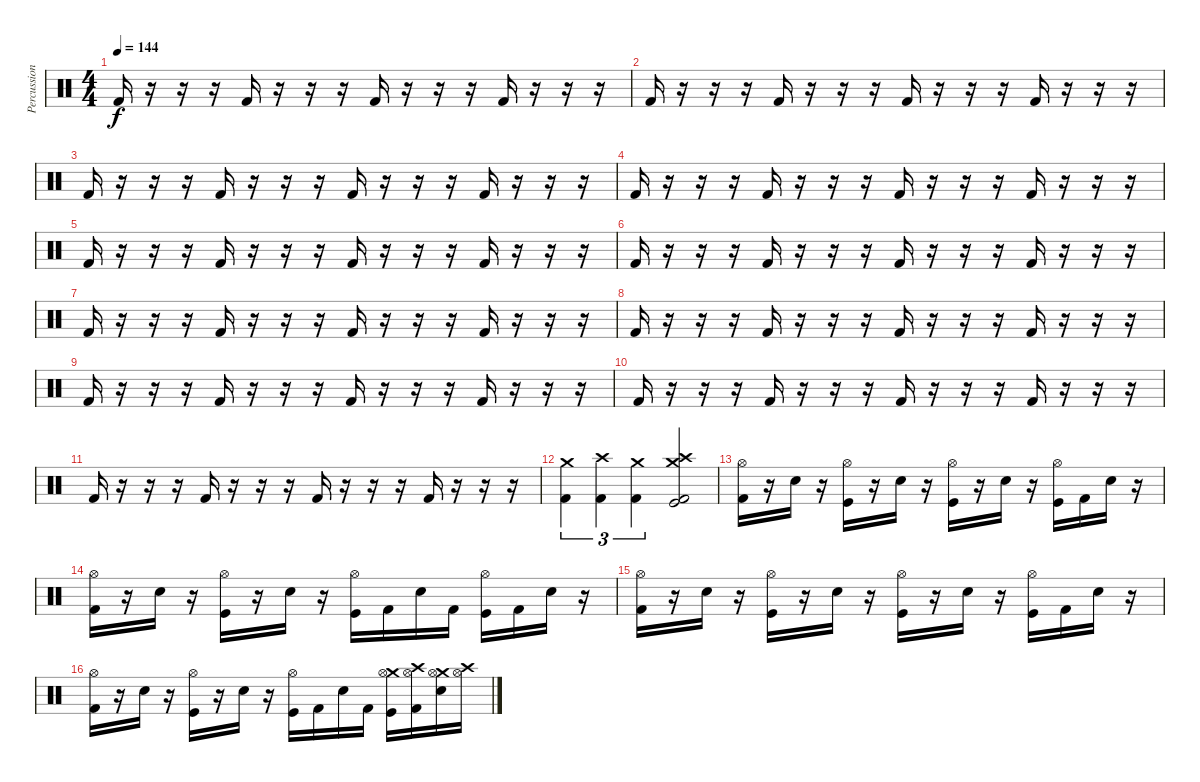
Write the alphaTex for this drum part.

\track ("Percussion" "Percussion") {instrument percussion}
\staff {score}
\articulation defaults
\ts (4 4)
\tempo 144
\clef neutral
\ks c "Kick (hit) 2".16{dy f}
r.16 r.16 r.16 "Kick (hit) 2".16 r.16 r.16 r.16 "Kick (hit) 2".16 r.16 r.16 r.16 "Kick (hit) 2".16 r.16 r.16 r.16 |
"Kick (hit) 2".16 r.16 r.16 r.16 "Kick (hit) 2".16 r.16 r.16 r.16 "Kick (hit) 2".16 r.16 r.16 r.16 "Kick (hit) 2".16 r.16 r.16 r.16 |
"Kick (hit) 2".16 r.16 r.16 r.16 "Kick (hit) 2".16 r.16 r.16 r.16 "Kick (hit) 2".16 r.16 r.16 r.16 "Kick (hit) 2".16 r.16 r.16 r.16 |
"Kick (hit) 2".16 r.16 r.16 r.16 "Kick (hit) 2".16 r.16 r.16 r.16 "Kick (hit) 2".16 r.16 r.16 r.16 "Kick (hit) 2".16 r.16 r.16 r.16 |
"Kick (hit) 2".16 r.16 r.16 r.16 "Kick (hit) 2".16 r.16 r.16 r.16 "Kick (hit) 2".16 r.16 r.16 r.16 "Kick (hit) 2".16 r.16 r.16 r.16 |
"Kick (hit) 2".16 r.16 r.16 r.16 "Kick (hit) 2".16 r.16 r.16 r.16 "Kick (hit) 2".16 r.16 r.16 r.16 "Kick (hit) 2".16 r.16 r.16 r.16 |
"Kick (hit) 2".16 r.16 r.16 r.16 "Kick (hit) 2".16 r.16 r.16 r.16 "Kick (hit) 2".16 r.16 r.16 r.16 "Kick (hit) 2".16 r.16 r.16 r.16 |
"Kick (hit) 2".16 r.16 r.16 r.16 "Kick (hit) 2".16 r.16 r.16 r.16 "Kick (hit) 2".16 r.16 r.16 r.16 "Kick (hit) 2".16 r.16 r.16 r.16 |
"Kick (hit) 2".16 r.16 r.16 r.16 "Kick (hit) 2".16 r.16 r.16 r.16 "Kick (hit) 2".16 r.16 r.16 r.16 "Kick (hit) 2".16 r.16 r.16 r.16 |
"Kick (hit) 2".16 r.16 r.16 r.16 "Kick (hit) 2".16 r.16 r.16 r.16 "Kick (hit) 2".16 r.16 r.16 r.16 "Kick (hit) 2".16 r.16 r.16 r.16 |
"Kick (hit) 2".16 r.16 r.16 r.16 "Kick (hit) 2".16 r.16 r.16 r.16 "Kick (hit) 2".16 r.16 r.16 r.16 "Kick (hit) 2".16 r.16 r.16 r.16 |
("Kick (hit) 2" "Crash medium (hit)").4{tu (3 2)} ("Kick (hit) 2" "Crash high (hit)").4{tu (3 2)} ("Kick (hit) 2" "Crash medium (hit)").4{tu (3 2)} ("Kick (hit) 2" "Kick (hit)" "Crash high (hit)" "Crash medium (hit)").2 |
("Kick (hit) 2" "Hi-Hat (open)").16 r.16 "Snare (hit) 2".16 r.16 ("Kick (hit)" "Hi-Hat (open)").16 r.16 "Snare (hit) 2".16 r.16 ("Kick (hit)" "Hi-Hat (open)").16 r.16 "Snare (hit) 2".16 r.16 ("Kick (hit)" "Hi-Hat (open)").16 "Kick (hit) 2".16 "Snare (hit) 2".16 r.16 |
("Kick (hit) 2" "Hi-Hat (open)").16 r.16 "Snare (hit) 2".16 r.16 ("Kick (hit)" "Hi-Hat (open)").16 r.16 "Snare (hit) 2".16 r.16 ("Kick (hit)" "Hi-Hat (open)").16 "Kick (hit) 2".16 "Snare (hit) 2".16 "Kick (hit) 2".16 ("Kick (hit)" "Hi-Hat (open)").16 "Kick (hit) 2".16 "Snare (hit) 2".16 r.16 |
("Kick (hit) 2" "Hi-Hat (open)").16 r.16 "Snare (hit) 2".16 r.16 ("Kick (hit)" "Hi-Hat (open)").16 r.16 "Snare (hit) 2".16 r.16 ("Kick (hit)" "Hi-Hat (open)").16 r.16 "Snare (hit) 2".16 r.16 ("Kick (hit)" "Hi-Hat (open)").16 "Kick (hit) 2".16 "Snare (hit) 2".16 r.16 |
("Kick (hit) 2" "Hi-Hat (open)").16 r.16 "Snare (hit) 2".16 r.16 ("Kick (hit)" "Hi-Hat (open)").16 r.16 "Snare (hit) 2".16 r.16 ("Kick (hit)" "Hi-Hat (open)").16 "Kick (hit) 2".16 "Snare (hit) 2".16 "Kick (hit) 2".16 ("Kick (hit)" "Crash medium (hit)" "Hi-Hat (open)").16 ("Kick (hit) 2" "Crash high (hit)" "Hi-Hat (open)").16 ("Snare (hit) 2" "Crash medium (hit)" "Hi-Hat (open)").16 ("Crash high (hit)" "Hi-Hat (open)").16
